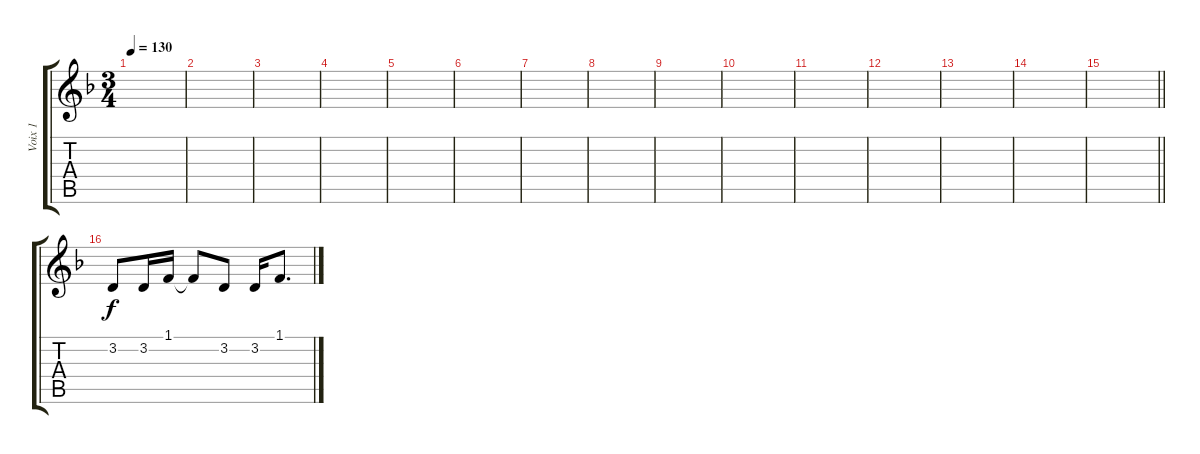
\track ("Voix 1" "Voix 1") {instrument lead1square}
\staff {score tabs}
\tuning (E4 B3 G3 D3 A2 E2) {hide}
\ts (3 4)
\tempo 130
\clef g2
\ks dminor
|
|
|
|
|
|
|
|
|
|
|
|
|
|
\barLineRight lightlight
|
3.2.8 3.2.16 1.1.16 1.1{t}.8 3.2.8 3.2.16 1.1.8{d}
